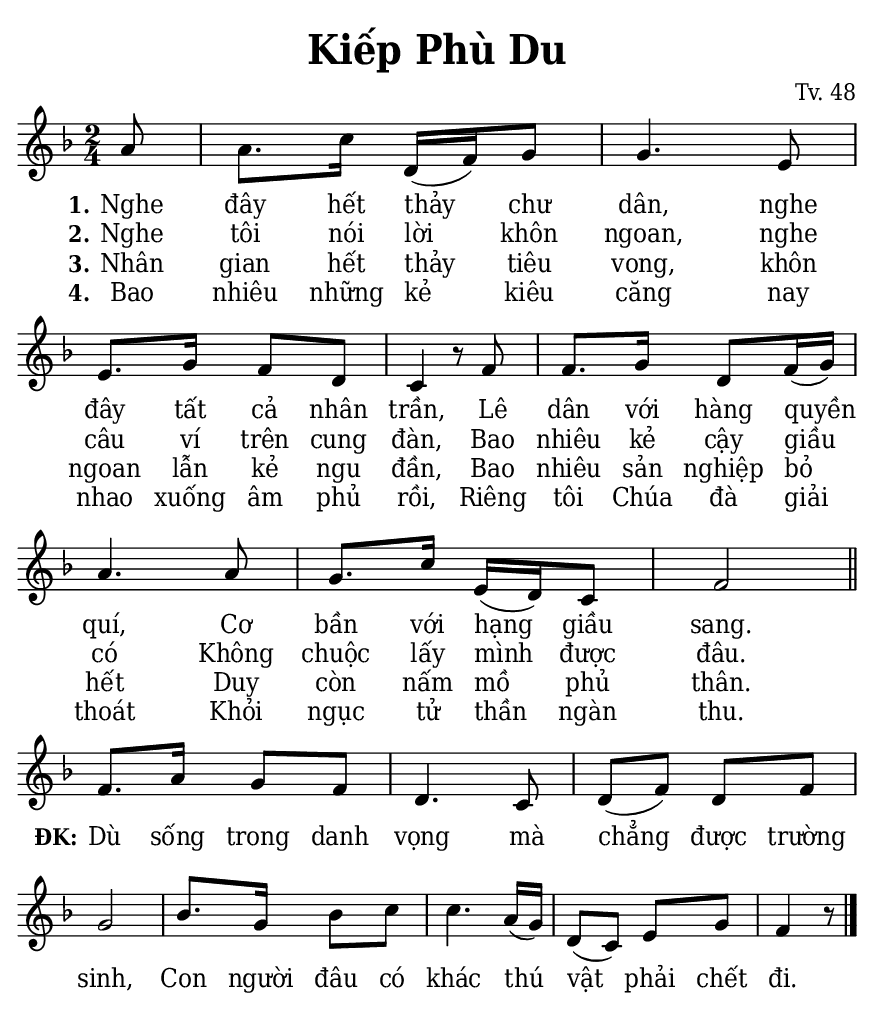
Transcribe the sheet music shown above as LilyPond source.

% Cài đặt chung\
\version "2.22.1"
\include "english.ly"

\header {
  title = \markup { \fontsize #1 "Kiếp Phù Du" }
  composer = "Tv. 48"
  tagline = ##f
}

% Nhạc phiên khúc
nhacPhienKhucSop = \relative c'' {
  \partial 8 a8 |
  a8. c16 d, (f) g8 |
  g4. e8 |
  e8. g16 f8 d |
  c4 r8 f |
  f8. g16 d8 f16 (g) |
  a4. a8 |
  g8. c16 e, (d) c8 |
  f2 \bar "||" \break
  
  f8. a16 g8 f |
  d4. c8 |
  d (f) d f |
  g2 |
  bf8. g16 bf8 c |
  c4. a16 (g) |
  d8 (c) e g |
  f4 r8 \bar "|."
}

nhacPhienKhucAlto = \relative c' {
  
}

% Lời phiên khúc
loiPhienKhucSop = \lyrics {
  <<
    {
      \set stanza = "1."
      Nghe đây hết thảy chư dân,
      nghe đây tất cả nhân trần,
      Lê dân với hàng quyền quí,
      Cơ bần với hạng giầu sang.
    }
    \new Lyrics {
	    \set associatedVoice = "beSop"
	    \set stanza = "2."
	    Nghe tôi nói lời khôn ngoan,
	    nghe câu ví trên cung đàn,
	    Bao nhiêu kẻ cậy giầu có
	    Không chuộc lấy mình được đâu.
    }
    \new Lyrics {
	    \set associatedVoice = "beSop"
	    \set stanza = "3."
	    Nhân gian hết thảy tiêu vong,
	    khôn ngoan lẫn kẻ ngu đần,
	    Bao nhiêu sản nghiệp bỏ hết
	    Duy còn nấm mồ phủ thân.
    }
    \new Lyrics {
	    \set associatedVoice = "beSop"
	    \set stanza = "4."
	    Bao nhiêu những kẻ kiêu căng
	    nay nhao xuống âm phủ rồi,
	    Riêng tôi Chúa đà giải thoát
	    Khỏi ngục tử thần ngàn thu.
    }
  >>
  \set stanza = "ĐK:"
  Dù sống trong danh vọng
  mà chẳng được trường sinh,
  Con người đâu có khác thú vật phải chết đi.
}

% Dàn trang
\paper {
  #(set-paper-size "a5")
  top-margin = 3\mm
  bottom-margin = 3\mm
  left-margin = 3\mm
  right-margin = 3\mm
  indent = #0
  #(define fonts
	 (make-pango-font-tree "Deja Vu Serif Condensed"
	 		       "Deja Vu Serif Condensed"
			       "Deja Vu Serif Condensed"
			       (/ 20 20)))
  print-page-number = ##f
  system-system-spacing = #'((basic-distance . 0.1) (padding . 2.5))
}

TongNhip = {
  \key f \major \time 2/4
  \set Timing.beamExceptions = #'()
  \set Timing.baseMoment = #(ly:make-moment 1/4)
}

% Đổi kích thước nốt cho bè phụ
notBePhu =
#(define-music-function (font-size music) (number? ly:music?)
   (for-some-music
     (lambda (m)
       (if (music-is-of-type? m 'rhythmic-event)
           (begin
             (set! (ly:music-property m 'tweaks)
                   (cons `(font-size . ,font-size)
                         (ly:music-property m 'tweaks)))
             #t)
           #f))
     music)
   music)

\score {
  \new ChoirStaff <<
    \new Staff \with {
        \consists "Merge_rests_engraver"
        printPartCombineTexts = ##f
      }
      <<
      \new Voice \TongNhip \partCombine 
        \nhacPhienKhucSop
        \notBePhu -1 { \nhacPhienKhucAlto }
      \new NullVoice = beSop \nhacPhienKhucSop
      \new Lyrics \lyricsto beSop \loiPhienKhucSop
      >>
  >>
  \layout {
    \override Lyrics.LyricSpace.minimum-distance = #2
    \override Score.BarNumber.break-visibility = ##(#f #f #f)
    \override Score.SpacingSpanner.uniform-stretching = ##t
  } 
}
